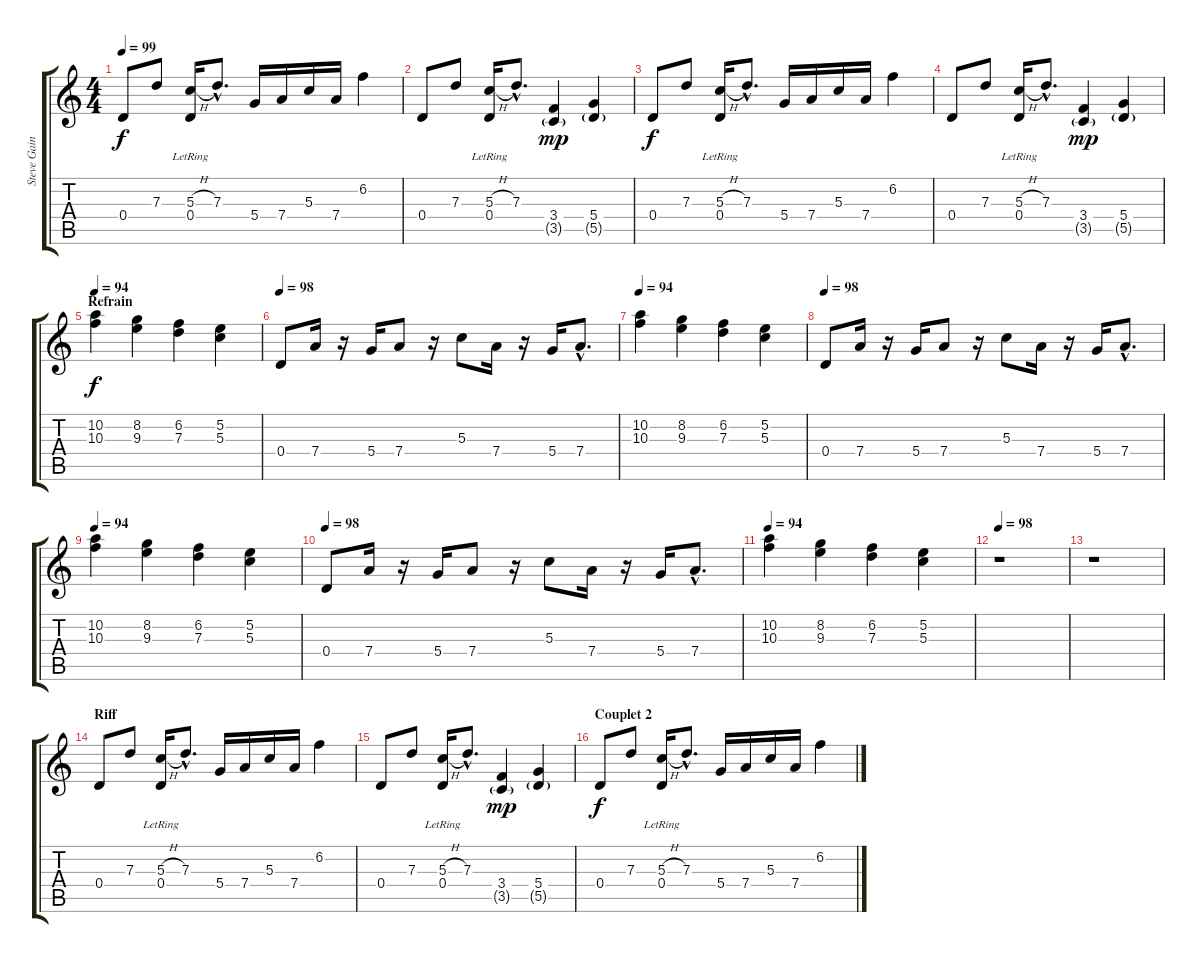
\track ("Steve Gaines (guitar)" "Steve Gain") {instrument electricguitarclean}
\staff {score tabs}
\tuning (E4 B3 G3 D3 A2 E2) {hide}
\ts (4 4)
\tempo 99
\clef g2
\ks c
0.4.8{dy f} 7.3.8 (5.3{h} 0.4{lr}).16 7.3{hac}.8{d} 5.4.16 7.4.16 5.3.16 7.4.16 6.2.4 |
0.4.8 7.3.8 (5.3{h} 0.4{lr}).16 7.3{hac}.8{d} (3.4 3.5{g}).4{dy mp} (5.4 5.5{g}).4 |
0.4.8{dy f} 7.3.8 (5.3{h} 0.4{lr}).16 7.3{hac}.8{d} 5.4.16 7.4.16 5.3.16 7.4.16 6.2.4 |
0.4.8 7.3.8 (5.3{h} 0.4{lr}).16 7.3{hac}.8{d} (3.4 3.5{g}).4{dy mp} (5.4 5.5{g}).4 |
\section ("" "Refrain")
\tempo 94
(10.2 10.3).4{dy f} (8.2 9.3).4 (6.2 7.3).4 (5.2 5.3).4 |
\tempo 98
0.4.8 7.4.16 r.16 5.4.16 7.4.8 r.16 5.3.8 7.4.16 r.16 5.4.16 7.4{hac}.8{d} |
\tempo 94
(10.2 10.3).4 (8.2 9.3).4 (6.2 7.3).4 (5.2 5.3).4 |
\tempo 98
0.4.8 7.4.16 r.16 5.4.16 7.4.8 r.16 5.3.8 7.4.16 r.16 5.4.16 7.4{hac}.8{d} |
\tempo 94
(10.2 10.3).4 (8.2 9.3).4 (6.2 7.3).4 (5.2 5.3).4 |
\tempo 98
0.4.8 7.4.16 r.16 5.4.16 7.4.8 r.16 5.3.8 7.4.16 r.16 5.4.16 7.4{hac}.8{d} |
\tempo 94
(10.2 10.3).4 (8.2 9.3).4 (6.2 7.3).4 (5.2 5.3).4 |
\tempo 98
r.1 |
r.1 |
\section ("" "Riff")
0.4.8 7.3.8 (5.3{h} 0.4{lr}).16 7.3{hac}.8{d} 5.4.16 7.4.16 5.3.16 7.4.16 6.2.4 |
0.4.8 7.3.8 (5.3{h} 0.4{lr}).16 7.3{hac}.8{d} (3.4 3.5{g}).4{dy mp} (5.4 5.5{g}).4 |
\section ("" "Couplet 2")
0.4.8{dy f} 7.3.8 (5.3{h} 0.4{lr}).16 7.3{hac}.8{d} 5.4.16 7.4.16 5.3.16 7.4.16 6.2.4
